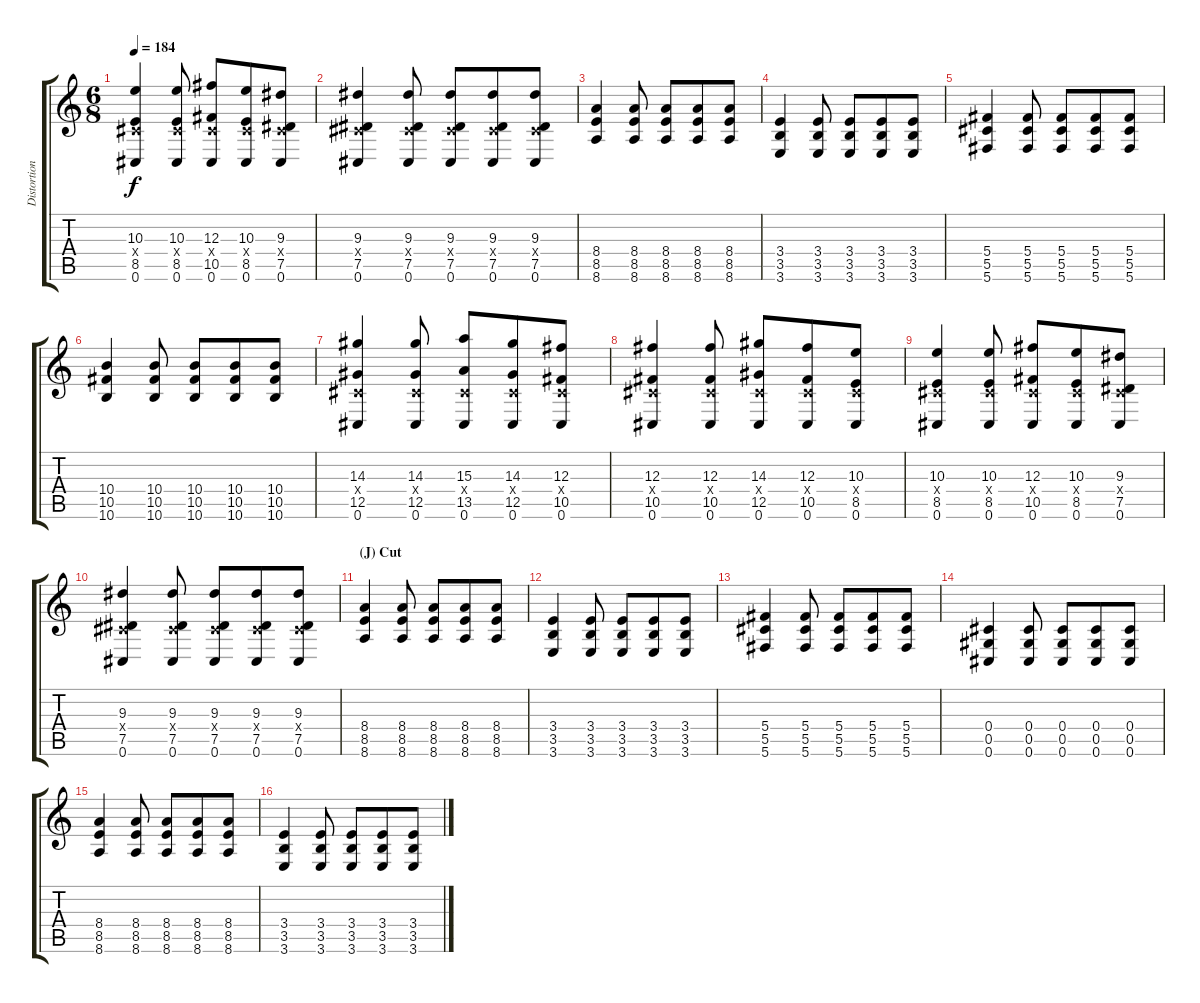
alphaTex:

\track ("Distortion Guitar" "Distortion") {instrument distortionguitar}
\staff {score tabs}
\tuning (Eb4 Bb3 Gb3 Db3 Ab2 Db2) {hide}
\ts (6 8)
\tempo 184
\clef g2
\ks c
(10.3 0.4{x} 8.5 0.6).4{dy f} (10.3 0.4{x} 8.5 0.6).8 (12.3 0.4{x} 10.5 0.6).8 (10.3 0.4{x} 8.5 0.6).8 (9.3 0.4{x} 7.5 0.6).8 |
(9.3 0.4{x} 7.5 0.6).4 (9.3 0.4{x} 7.5 0.6).8 (9.3 0.4{x} 7.5 0.6).8 (9.3 0.4{x} 7.5 0.6).8 (9.3 0.4{x} 7.5 0.6).8 |
(8.4 8.5 8.6).4 (8.4 8.5 8.6).8 (8.4 8.5 8.6).8 (8.4 8.5 8.6).8 (8.4 8.5 8.6).8 |
(3.4 3.5 3.6).4 (3.4 3.5 3.6).8 (3.4 3.5 3.6).8 (3.4 3.5 3.6).8 (3.4 3.5 3.6).8 |
(5.4 5.5 5.6).4 (5.4 5.5 5.6).8 (5.4 5.5 5.6).8 (5.4 5.5 5.6).8 (5.4 5.5 5.6).8 |
(10.4 10.5 10.6).4 (10.4 10.5 10.6).8 (10.4 10.5 10.6).8 (10.4 10.5 10.6).8 (10.4 10.5 10.6).8 |
(14.3 0.4{x} 12.5 0.6).4 (14.3 0.4{x} 12.5 0.6).8 (15.3 0.4{x} 13.5 0.6).8 (14.3 0.4{x} 12.5 0.6).8 (12.3 0.4{x} 10.5 0.6).8 |
(12.3 0.4{x} 10.5 0.6).4 (12.3 0.4{x} 10.5 0.6).8 (14.3 0.4{x} 12.5 0.6).8 (12.3 0.4{x} 10.5 0.6).8 (10.3 0.4{x} 8.5 0.6).8 |
(10.3 0.4{x} 8.5 0.6).4 (10.3 0.4{x} 8.5 0.6).8 (12.3 0.4{x} 10.5 0.6).8 (10.3 0.4{x} 8.5 0.6).8 (9.3 0.4{x} 7.5 0.6).8 |
(9.3 0.4{x} 7.5 0.6).4 (9.3 0.4{x} 7.5 0.6).8 (9.3 0.4{x} 7.5 0.6).8 (9.3 0.4{x} 7.5 0.6).8 (9.3 0.4{x} 7.5 0.6).8 |
\section ("" "(J) Cut")
(8.4 8.5 8.6).4 (8.4 8.5 8.6).8 (8.4 8.5 8.6).8 (8.4 8.5 8.6).8 (8.4 8.5 8.6).8 |
(3.4 3.5 3.6).4 (3.4 3.5 3.6).8 (3.4 3.5 3.6).8 (3.4 3.5 3.6).8 (3.4 3.5 3.6).8 |
(5.4 5.5 5.6).4 (5.4 5.5 5.6).8 (5.4 5.5 5.6).8 (5.4 5.5 5.6).8 (5.4 5.5 5.6).8 |
(0.4 0.5 0.6).4 (0.4 0.5 0.6).8 (0.4 0.5 0.6).8 (0.4 0.5 0.6).8 (0.4 0.5 0.6).8 |
(8.4 8.5 8.6).4 (8.4 8.5 8.6).8 (8.4 8.5 8.6).8 (8.4 8.5 8.6).8 (8.4 8.5 8.6).8 |
(3.4 3.5 3.6).4 (3.4 3.5 3.6).8 (3.4 3.5 3.6).8 (3.4 3.5 3.6).8 (3.4 3.5 3.6).8
